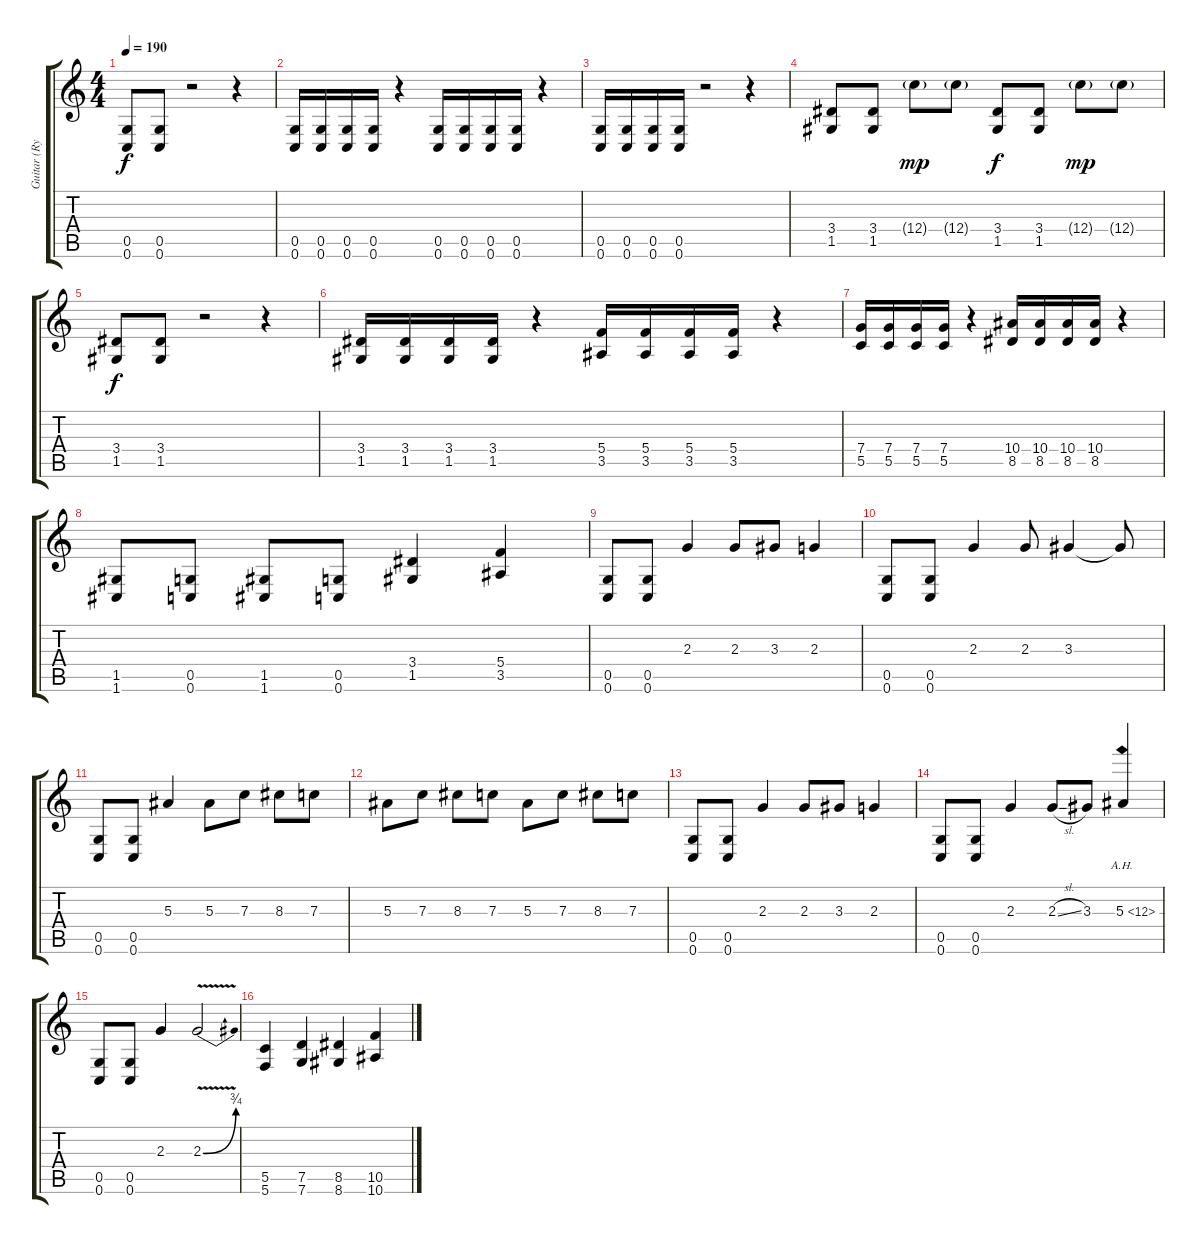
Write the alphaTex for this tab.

\track ("Guitar (Rythm)" "Guitar (Ry") {instrument overdrivenguitar}
\staff {score tabs}
\tuning (D4 A3 F3 C3 G2 C2) {hide}
\ts (4 4)
\tempo 190
\clef g2
\ks c
(0.5 0.6).8{dy f} (0.5 0.6).8 r.2 r.4 |
(0.5 0.6).16 (0.5 0.6).16 (0.5 0.6).16 (0.5 0.6).16 r.4 (0.5 0.6).16 (0.5 0.6).16 (0.5 0.6).16 (0.5 0.6).16 r.4 |
(0.5 0.6).16 (0.5 0.6).16 (0.5 0.6).16 (0.5 0.6).16 r.2 r.4 |
(3.4 1.5).8 (3.4 1.5).8 12.4{g}.8{dy mp} 12.4{g}.8 (3.4 1.5).8{dy f} (3.4 1.5).8 12.4{g}.8{dy mp} 12.4{g}.8 |
(3.4 1.5).8{dy f} (3.4 1.5).8 r.2 r.4 |
(3.4 1.5).16 (3.4 1.5).16 (3.4 1.5).16 (3.4 1.5).16 r.4 (5.4 3.5).16 (5.4 3.5).16 (5.4 3.5).16 (5.4 3.5).16 r.4 |
(7.4 5.5).16 (7.4 5.5).16 (7.4 5.5).16 (7.4 5.5).16 r.4 (10.4 8.5).16 (10.4 8.5).16 (10.4 8.5).16 (10.4 8.5).16 r.4 |
(1.5 1.6).8 (0.5 0.6).8 (1.5 1.6).8 (0.5 0.6).8 (3.4 1.5).4 (5.4 3.5).4 |
(0.5 0.6).8 (0.5 0.6).8 2.3.4 2.3.8 3.3.8 2.3.4 |
(0.5 0.6).8 (0.5 0.6).8 2.3.4 2.3.8 3.3.4 3.3{t}.8 |
(0.5 0.6).8 (0.5 0.6).8 5.3.4 5.3.8 7.3.8 8.3.8 7.3.8 |
5.3.8 7.3.8 8.3.8 7.3.8 5.3.8 7.3.8 8.3.8 7.3.8 |
(0.5 0.6).8 (0.5 0.6).8 2.3.4 2.3.8 3.3.8 2.3.4 |
(0.5 0.6).8 (0.5 0.6).8 2.3.4 2.3{sl}.8 3.3.8 5.3{ah 7}.4 |
(0.5 0.6).8 (0.5 0.6).8 2.3.4 2.3{be (bend 0 0 60 3) v}.2 |
(5.5 5.6).4 (7.5 7.6).4 (8.5 8.6).4 (10.5 10.6).4
